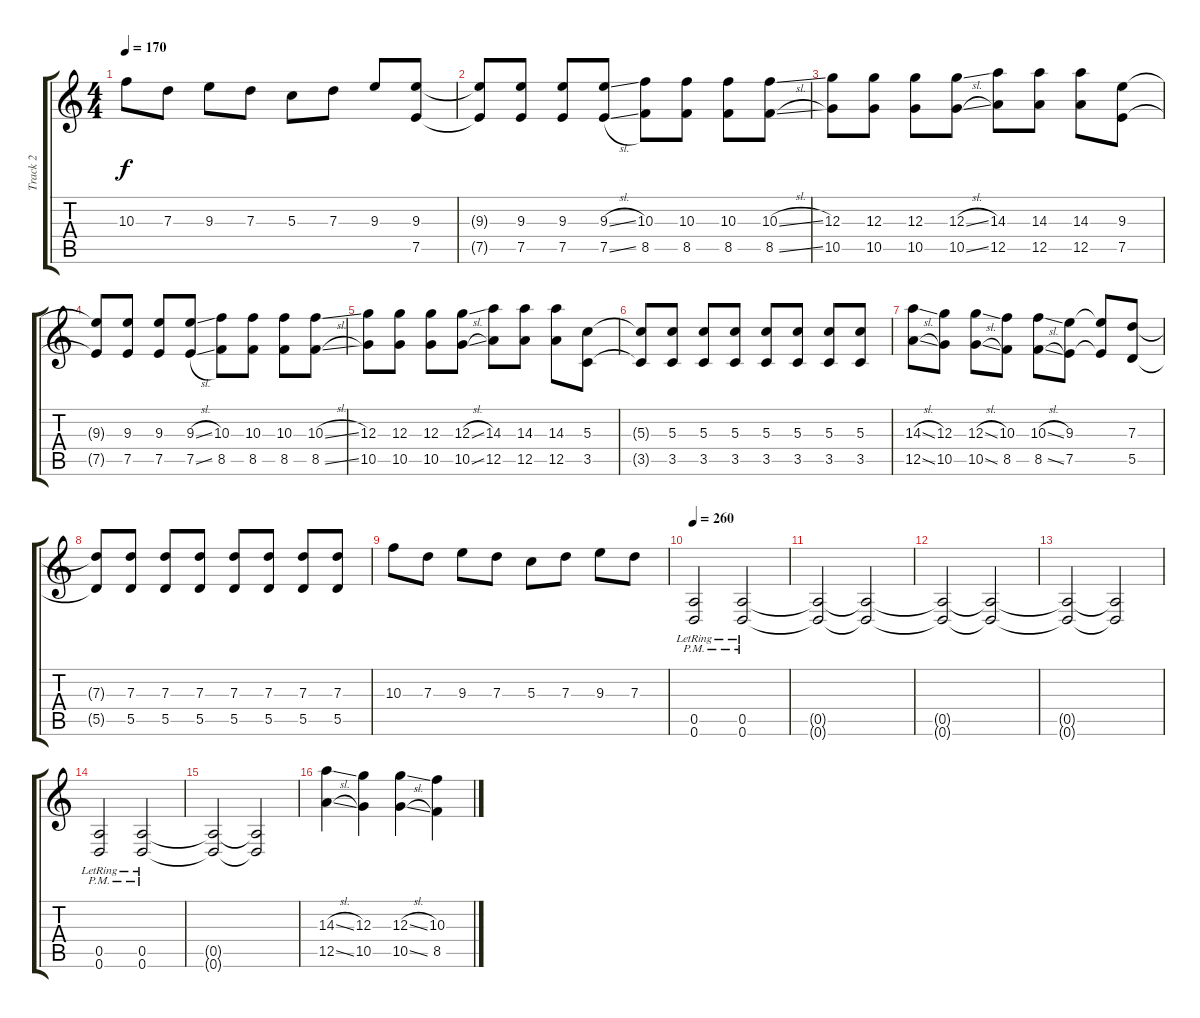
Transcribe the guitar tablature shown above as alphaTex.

\track ("Track 2" "Track 2") {instrument distortionguitar}
\staff {score tabs}
\tuning (E4 B3 G3 D3 A2 D2) {hide}
\ts (4 4)
\tempo 170
\clef g2
\ks c
10.3.8{dy f} 7.3.8 9.3.8 7.3.8 5.3.8 7.3.8 9.3.8 (9.3 7.5).8 |
(9.3{t} 7.5{t}).8 (9.3 7.5).8 (9.3 7.5).8 (9.3{sl} 7.5{sl}).8 (10.3 8.5).8 (10.3 8.5).8 (10.3 8.5).8 (10.3{sl} 8.5{sl}).8 |
(12.3 10.5).8 (12.3 10.5).8 (12.3 10.5).8 (12.3{sl} 10.5{sl}).8 (14.3 12.5).8 (14.3 12.5).8 (14.3 12.5).8 (9.3 7.5).8 |
(9.3{t} 7.5{t}).8 (9.3 7.5).8 (9.3 7.5).8 (9.3{sl} 7.5{sl}).8 (10.3 8.5).8 (10.3 8.5).8 (10.3 8.5).8 (10.3{sl} 8.5{sl}).8 |
(12.3 10.5).8 (12.3 10.5).8 (12.3 10.5).8 (12.3{sl} 10.5{sl}).8 (14.3 12.5).8 (14.3 12.5).8 (14.3 12.5).8 (5.3 3.5).8 |
(5.3{t} 3.5{t}).8 (5.3 3.5).8 (5.3 3.5).8 (5.3 3.5).8 (5.3 3.5).8 (5.3 3.5).8 (5.3 3.5).8 (5.3 3.5).8 |
(14.3{sl} 12.5{sl}).8 (12.3 10.5).8 (12.3{sl} 10.5{sl}).8 (10.3 8.5).8 (10.3{sl} 8.5{sl}).8 (9.3 7.5).8 (9.3{t} 7.5{t}).8 (7.3 5.5).8 |
(7.3{t} 5.5{t}).8 (7.3 5.5).8 (7.3 5.5).8 (7.3 5.5).8 (7.3 5.5).8 (7.3 5.5).8 (7.3 5.5).8 (7.3 5.5).8 |
10.3.8 7.3.8 9.3.8 7.3.8 5.3.8 7.3.8 9.3.8 7.3.8 |
\tempo 260
(0.5{pm lr} 0.6{pm lr}).2 (0.5{pm lr} 0.6{pm lr}).2 |
(0.5{t} 0.6{t}).2 (0.5{t} 0.6{t}).2 |
(0.5{t} 0.6{t}).2 (0.5{t} 0.6{t}).2 |
(0.5{t} 0.6{t}).2 (0.5{t} 0.6{t}).2 |
(0.5{pm lr} 0.6{pm lr}).2 (0.5{pm lr} 0.6{pm lr}).2 |
(0.5{t} 0.6{t}).2 (0.5{t} 0.6{t}).2 |
(14.3{sl} 12.5{sl}).4 (12.3 10.5).4 (12.3{sl} 10.5{sl}).4 (10.3 8.5).4
